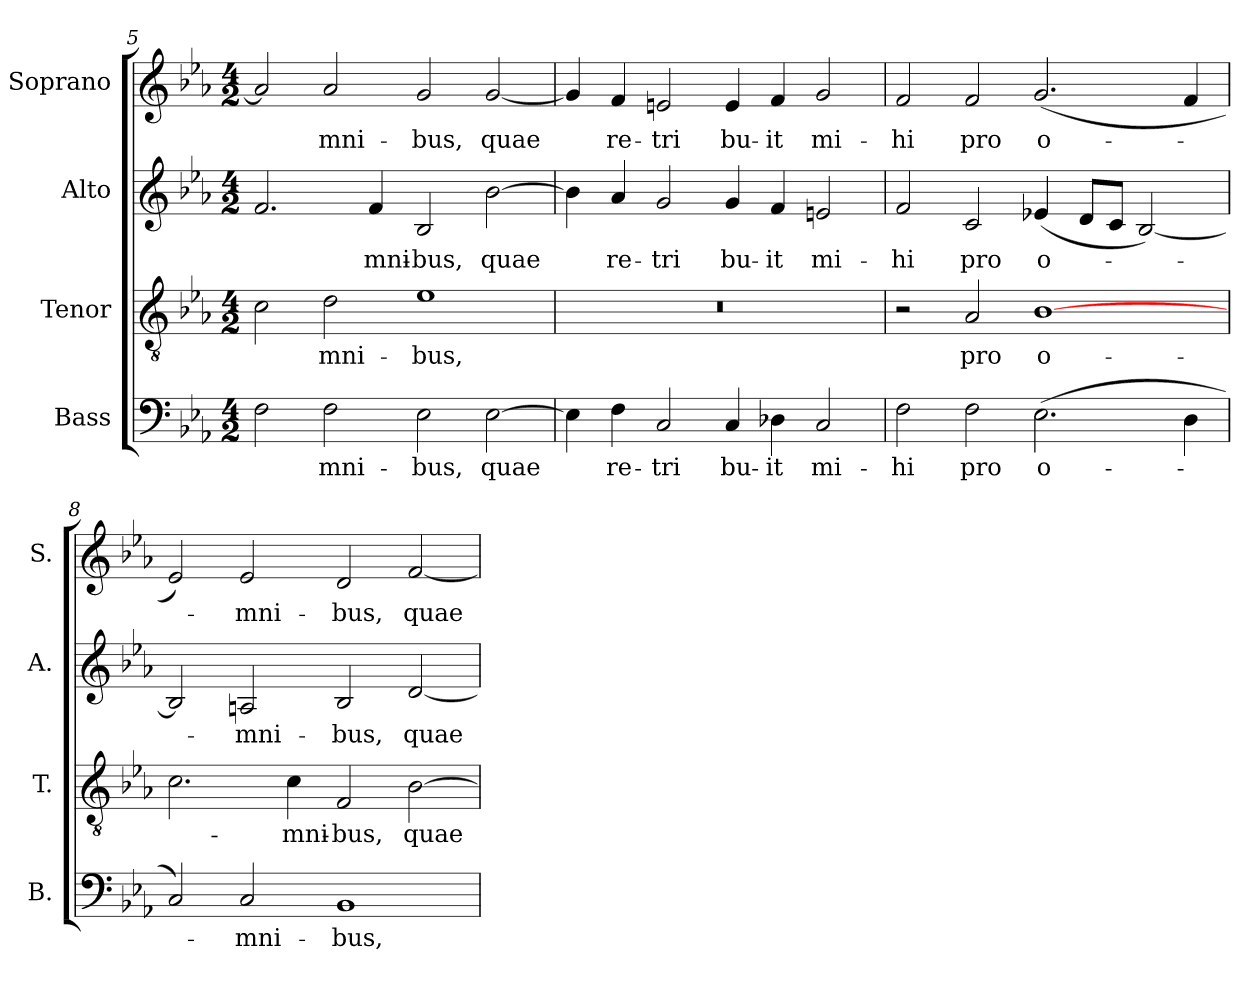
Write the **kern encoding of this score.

**kern	**text	**kern	**text	**kern	**text	**kern	**text
*part4	*part4	*part3	*part3	*part2	*part2	*part1	*part1
*staff4	*staff4	*staff3	*staff3	*staff2	*staff2	*staff1	*staff1
*I"Bass	*	*I"Tenor	*	*I"Alto	*	*I"Soprano	*
*I'B.	*	*I'T.	*	*I'A.	*	*I'S.	*
*clefF4	*	*clefGv2	*	*clefG2	*	*clefG2	*
*	*	*ITrd7c12	*	*	*	*	*
*k[b-e-a-]	*	*k[b-e-a-]	*	*k[b-e-a-]	*	*k[b-e-a-]	*
*E-:	*	*E-:	*	*E-:	*	*E-:	*
*M4/2	*	*M4/2	*	*M4/2	*	*M4/2	*
=5	=5	=5	=5	=5	=5	=5	=5
2Fi\	.	2Ci\	.	2.fi/	.	2a-i/]	.
!	!LO:LY:b:color=#000000	!	!	!	!	!	!
!	!	!	!LO:LY:b:color=#000000	!	!	!	!
!	!	!	!	!	!	!	!LO:LY:b:color=#000000
2Fi\	-mni-	2Di\	-mni-	.	.	2a-i/	-mni-
!	!	!	!	!	!LO:LY:b:color=#000000	!	!
.	.	.	.	4fi/	-mni-	.	.
!	!LO:LY:b:color=#000000	!	!	!	!	!	!
!	!	!	!LO:LY:b:color=#000000	!	!	!	!
!	!	!	!	!	!LO:LY:b:color=#000000	!	!
!	!	!	!	!	!	!	!LO:LY:b:color=#000000
2E-i\	-bus,	1E-i	-bus,	2B-i/	-bus,	2gi/	-bus,
!	!LO:LY:b:color=#000000	!	!	!	!	!	!
!	!	!	!	!	!LO:LY:b:color=#000000	!	!
!	!	!	!	!	!	!	!LO:LY:b:color=#000000
[2E-i\	quae	.	.	[2b-i\	quae	[2gi/	quae
!!LO:LB:g=z
=6	=6	=6	=6	=6	=6	=6	=6
!	!	!LO:N:vis=1	!	!	!	!	!
4E-i\]	.	0r	.	4b-i\]	.	4gi/]	.
!	!LO:LY:b:color=#000000	!	!	!	!	!	!
!	!	!	!	!	!LO:LY:b:color=#000000	!	!
!	!	!	!	!	!	!	!LO:LY:b:color=#000000
4Fi\	re-	.	.	4a-i/	re-	4fi/	re-
!	!LO:LY:b:color=#000000	!	!	!	!	!	!
!	!	!	!	!	!LO:LY:b:color=#000000	!	!
!	!	!	!	!	!	!	!LO:LY:b:color=#000000
2Ci/	-tri	.	.	2gi/	-tri	2eni/	-tri
!	!LO:LY:b:color=#000000	!	!	!	!	!	!
!	!	!	!	!	!LO:LY:b:color=#000000	!	!
!	!	!	!	!	!	!	!LO:LY:b:color=#000000
4Ci/	bu-	.	.	4gi/	bu-	4ei/	bu-
!	!LO:LY:b:color=#000000	!	!	!	!	!	!
!	!	!	!	!	!LO:LY:b:color=#000000	!	!
!	!	!	!	!	!	!	!LO:LY:b:color=#000000
4D-Xi\	-it	.	.	4fi/	-it	4fi/	-it
!	!LO:LY:b:color=#000000	!	!	!	!	!	!
!	!	!	!	!	!LO:LY:b:color=#000000	!	!
!	!	!	!	!	!	!	!LO:LY:b:color=#000000
2Ci/	mi-	.	.	2eni/	mi-	2gi/	mi-
=7	=7	=7	=7	=7	=7	=7	=7
!	!LO:LY:b:color=#000000	!	!	!	!	!	!
!	!	!	!	!	!LO:LY:b:color=#000000	!	!
!	!	!	!	!	!	!	!LO:LY:b:color=#000000
2Fi\	-hi	2r	.	2fi/	-hi	2fi/	-hi
!	!LO:LY:b:color=#000000	!	!	!	!	!	!
!	!	!	!LO:LY:b:color=#000000	!	!	!	!
!	!	!	!	!	!LO:LY:b:color=#000000	!	!
!	!	!	!	!	!	!	!LO:LY:b:color=#000000
2Fi\	pro	2AA-i/	pro	2ci/	pro	2fi/	pro
!	!LO:LY:b:color=#000000	!	!	!	!	!	!
!	!	!	!LO:LY:b:color=#000000	!	!	!	!
!	!	!	!	!	!LO:LY:b:color=#000000	!	!
!	!	!	!	!	!	!	!LO:LY:b:color=#000000
(2.E-i\	o-	[1BB-i	o-	(4e-Xi/	o-	(2.gi/	o-
.	.	.	.	8di/L	.	.	.
.	.	.	.	8ci/J	.	.	.
.	.	.	.	[2B-i/)	.	.	.
4Di\	.	.	.	.	.	4fi/	.
=8	=8	=8	=8	=8	=8	=8	=8
2Ci/)	.	2.Ci\	.	2B-i/]	.	2e-i/)	.
!	!LO:LY:b:color=#000000	!	!	!	!	!	!
!	!	!	!	!	!LO:LY:b:color=#000000	!	!
!	!	!	!	!	!	!	!LO:LY:b:color=#000000
2Ci/	-mni-	.	.	2Ani/	-mni-	2e-i/	-mni-
!	!	!	!LO:LY:b:color=#000000	!	!	!	!
.	.	4Ci\	-mni-	.	.	.	.
!	!LO:LY:b:color=#000000	!	!	!	!	!	!
!	!	!	!LO:LY:b:color=#000000	!	!	!	!
!	!	!	!	!	!LO:LY:b:color=#000000	!	!
!	!	!	!	!	!	!	!LO:LY:b:color=#000000
1BB-i	-bus,	2FFi/	-bus,	2B-i/	-bus,	2di/	-bus,
!	!	!	!LO:LY:b:color=#000000	!	!	!	!
!	!	!	!	!	!LO:LY:b:color=#000000	!	!
!	!	!	!	!	!	!	!LO:LY:b:color=#000000
.	.	[2BB-i\	quae	[2di/	quae	[2fi/	quae
=	=	=	=	=	=	=	=
*-	*-	*-	*-	*-	*-	*-	*-
